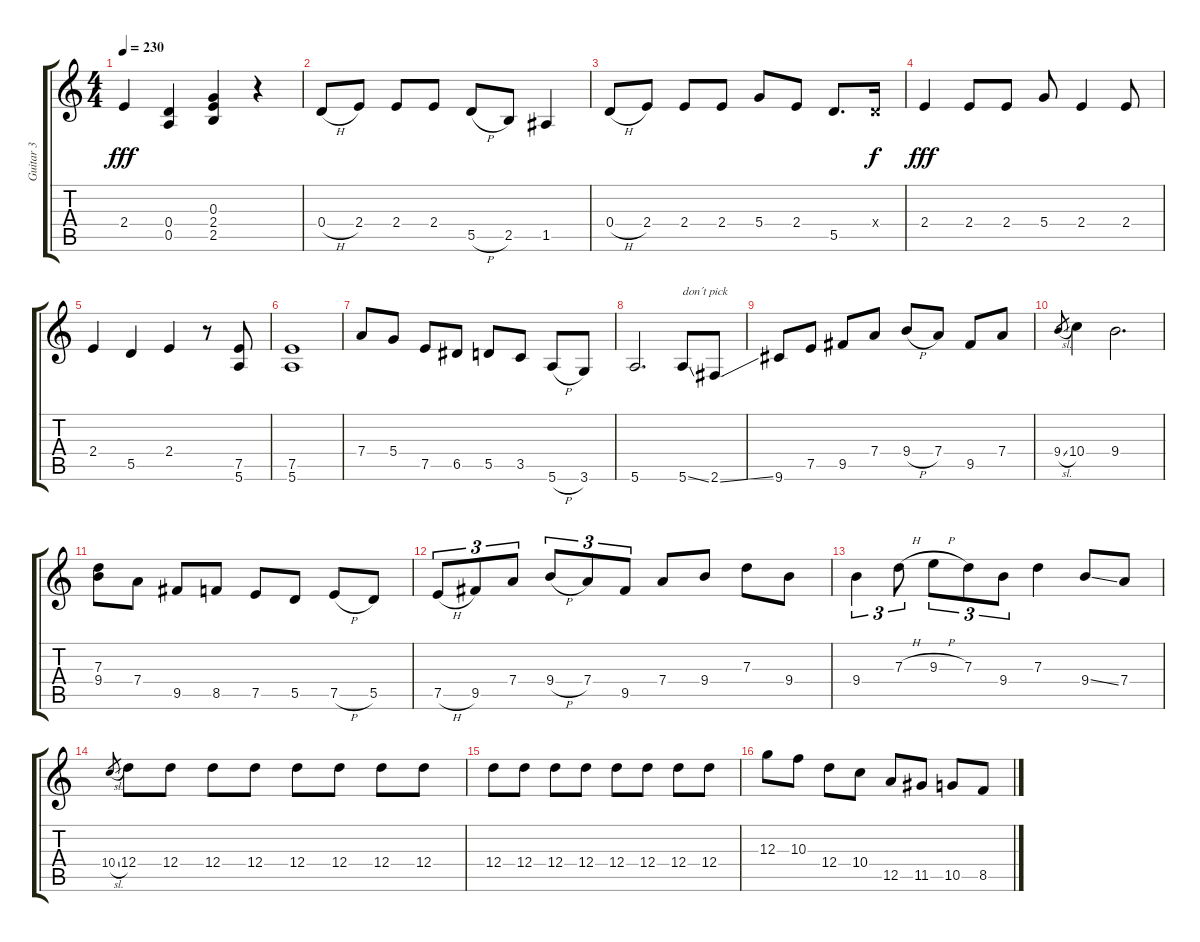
\track ("Guitar 3" "Guitar 3") {instrument distortionguitar}
\staff {score tabs}
\tuning (E4 B3 G3 D3 A2 E2) {hide}
\ts (4 4)
\tempo 230
\clef g2
\ks c
2.4.4{dy fff} (0.4 0.5).4 (0.3 2.4 2.5).4 r.4 |
0.4{h}.8 2.4.8 2.4.8 2.4.8 5.5{h}.8 2.5.8 1.5.4 |
0.4{h}.8 2.4.8 2.4.8 2.4.8 5.4.8 2.4.8 5.5.8{d} 0.4{x}.16{dy f} |
2.4.4{dy fff} 2.4.8 2.4.8 5.4.8 2.4.4 2.4.8 |
2.4.4 5.5.4 2.4.4 r.8 (7.5 5.6).8 |
(7.5 5.6).1 |
7.4.8 5.4.8 7.5.8 6.5.8 5.5.8 3.5.8 5.6{h}.8 3.6.8 |
5.6.2{d} 5.6{ss}.8{txt "don´t pick"} 2.6{ss}.8 |
9.6.8 7.5.8 9.5.8 7.4.8 9.4{h}.8 7.4.8 9.5.8 7.4.8 |
9.4{sl}.8{gr} 10.4.4 9.4.2{d} |
(7.3 9.4).8 7.4.8 9.5.8 8.5.8 7.5.8 5.5.8 7.5{h}.8 5.5.8 |
7.5{h}.8{tu (3 2)} 9.5.8{tu (3 2)} 7.4.8{tu (3 2)} 9.4{h}.8{tu (3 2)} 7.4.8{tu (3 2)} 9.5.8{tu (3 2)} 7.4.8 9.4.8 7.3.8 9.4.8 |
9.4.4{tu (3 2)} 7.3{h}.8{tu (3 2)} 9.3{h}.8{tu (3 2)} 7.3.8{tu (3 2)} 9.4.8{tu (3 2)} 7.3.4 9.4{ss}.8 7.4.8 |
10.4{sl}.8{gr} 12.4.8 12.4.8 12.4.8 12.4.8 12.4.8 12.4.8 12.4.8 12.4.8 |
12.4.8 12.4.8 12.4.8 12.4.8 12.4.8 12.4.8 12.4.8 12.4.8 |
12.3.8 10.3.8 12.4.8 10.4.8 12.5.8 11.5.8 10.5.8 8.5.8
